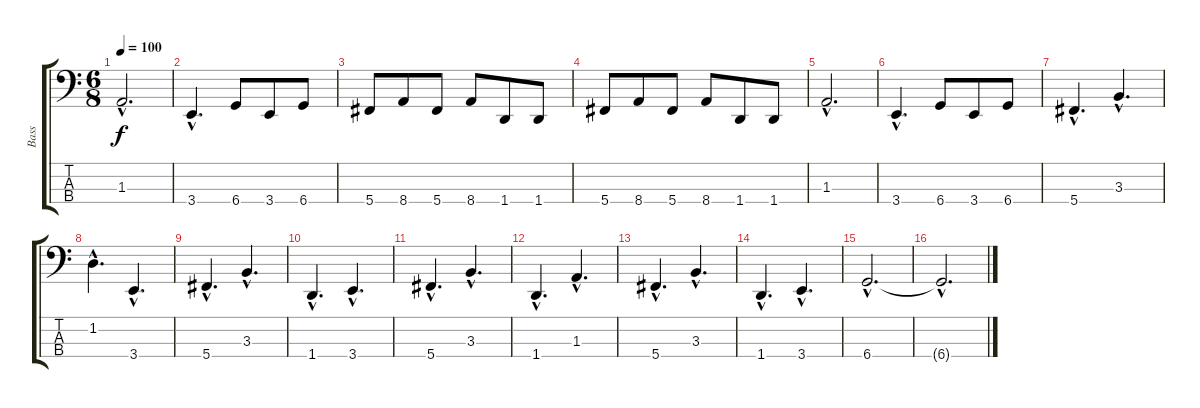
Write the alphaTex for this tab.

\track ("Bass" "Bass") {instrument electricbasspick}
\staff {score tabs}
\tuning (Gb2 Db2 Ab1 Db1) {hide}
\ts (6 8)
\tempo 100
\clef f4
\ks c
1.3{hac}.2{d dy f} |
3.4{hac}.4{d} 6.4.8 3.4.8 6.4.8 |
5.4.8 8.4.8 5.4.8 8.4.8 1.4.8 1.4.8 |
5.4.8 8.4.8 5.4.8 8.4.8 1.4.8 1.4.8 |
1.3{hac}.2{d} |
3.4{hac}.4{d} 6.4.8 3.4.8 6.4.8 |
5.4{hac}.4{d} 3.3{hac}.4{d} |
1.2{hac}.4{d} 3.4{hac}.4{d} |
5.4{hac}.4{d} 3.3{hac}.4{d} |
1.4{hac}.4{d} 3.4{hac}.4{d} |
5.4{hac}.4{d} 3.3{hac}.4{d} |
1.4{hac}.4{d} 1.3{hac}.4{d} |
5.4{hac}.4{d} 3.3{hac}.4{d} |
1.4{hac}.4{d} 3.4{hac}.4{d} |
6.4{hac}.2{d} |
6.4{hac t}.2{d}
